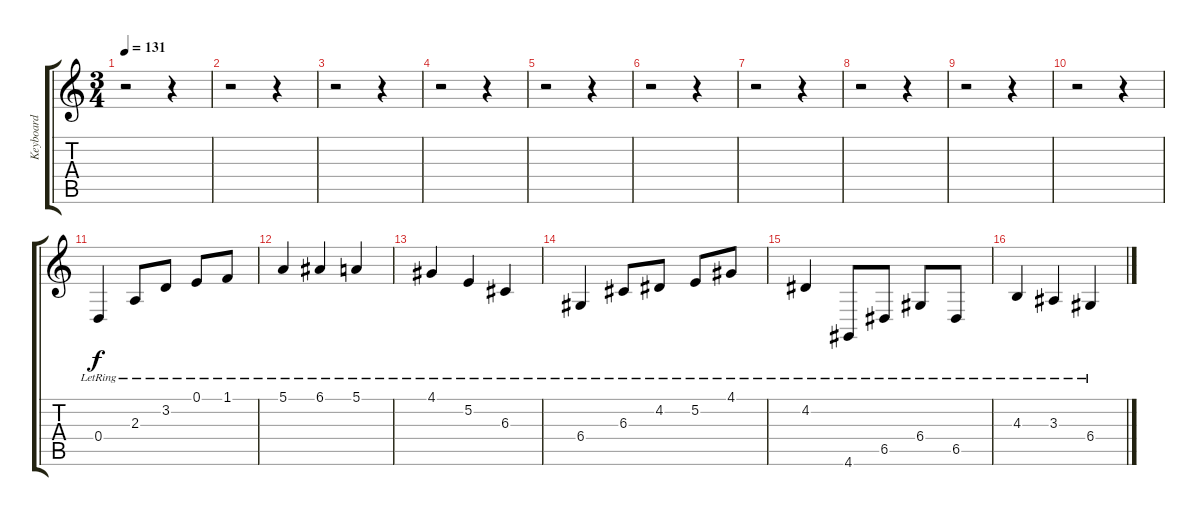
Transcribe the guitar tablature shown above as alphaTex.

\track ("Keyboard" "Keyboard") {instrument acousticgrandpiano}
\staff {score tabs}
\tuning (E4 B3 G3 D3 A2 E2) {hide}
\ts (3 4)
\tempo 131
\clef g2
\ks c
r.2{dy f} r.4 |
r.2 r.4 |
r.2 r.4 |
r.2 r.4 |
r.2 r.4 |
r.2 r.4 |
r.2 r.4 |
r.2 r.4 |
r.2 r.4 |
r.2 r.4 |
0.4{lr}.4 2.3{lr}.8 3.2{lr}.8 0.1{lr}.8 1.1{lr}.8 |
5.1{lr}.4 6.1{lr}.4 5.1{lr}.4 |
4.1{lr}.4 5.2{lr}.4 6.3{lr}.4 |
6.4{lr}.4 6.3{lr}.8 4.2{lr}.8 5.2{lr}.8 4.1{lr}.8 |
4.2{lr}.4 4.6{lr}.8 6.5{lr}.8 6.4{lr}.8 6.5{lr}.8 |
4.3{lr}.4 3.3{lr}.4 6.4{lr}.4
